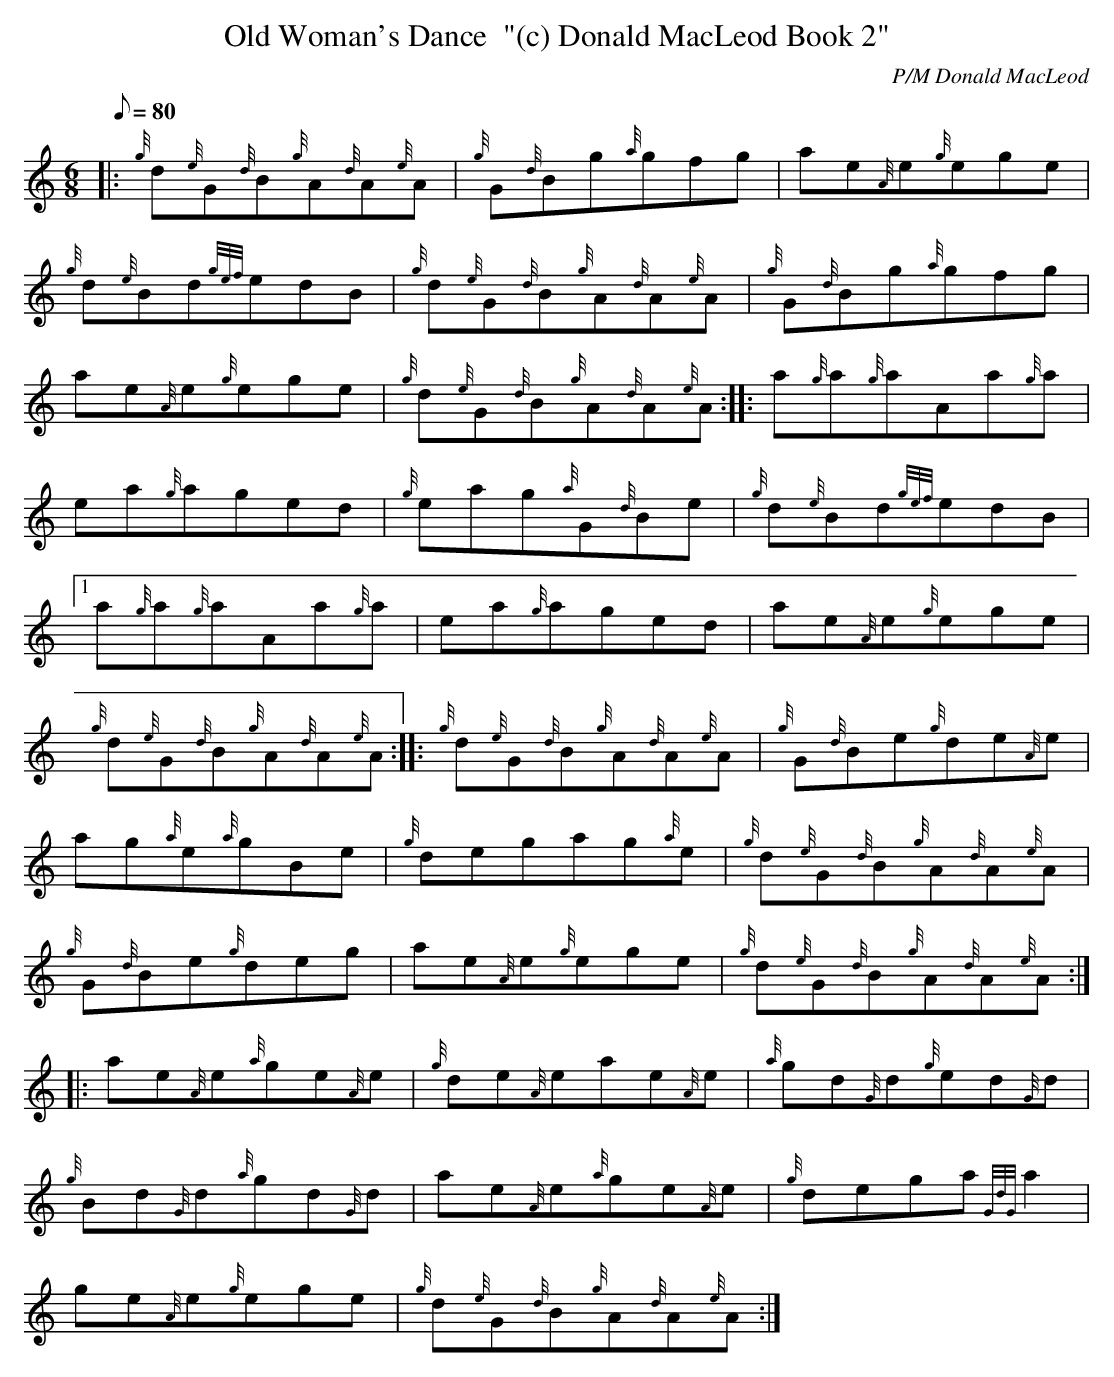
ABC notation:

X:1
T:Old Woman's Dance  "(c) Donald MacLeod Book 2"
M:6/8
L:1/8
Q:80
C:P/M Donald MacLeod
K:HP
|: {g}d{e}G{d}B{g}A{d}A{e}A | \
{g}G{d}Bg{a}gfg | \
ae{A}e{g}ege |
{g}d{e}Bd{gef}edB | \
{g}d{e}G{d}B{g}A{d}A{e}A | \
{g}G{d}Bg{a}gfg |
ae{A}e{g}ege | \
{g}d{e}G{d}B{g}A{d}A{e}A :: \
a{g}a{g}aAa{g}a |
ea{g}aged | \
{g}eag{a}G{d}Be | \
{g}d{e}Bd{gef}edB|1
a{g}a{g}aAa{g}a | \
ea{g}aged | \
ae{A}e{g}ege |
{g}d{e}G{d}B{g}A{d}A{e}A :: \
{g}d{e}G{d}B{g}A{d}A{e}A | \
{g}G{d}Be{g}de{A}e |
ag{a}e{a}gBe | \
{g}degag{a}e | \
{g}d{e}G{d}B{g}A{d}A{e}A |
{g}G{d}Be{g}deg | \
ae{A}e{g}ege | \
{g}d{e}G{d}B{g}A{d}A{e}A ::
ae{A}e{a}ge{A}e | \
{g}de{A}eae{A}e | \
{a}gd{G}d{g}ed{G}d |
{g}Bd{G}d{a}gd{G}d | \
ae{A}e{a}ge{A}e | \
{g}dega{GdG}a2 |
ge{A}e{g}ege | \
{g}d{e}G{d}B{g}A{d}A{e}A :|
